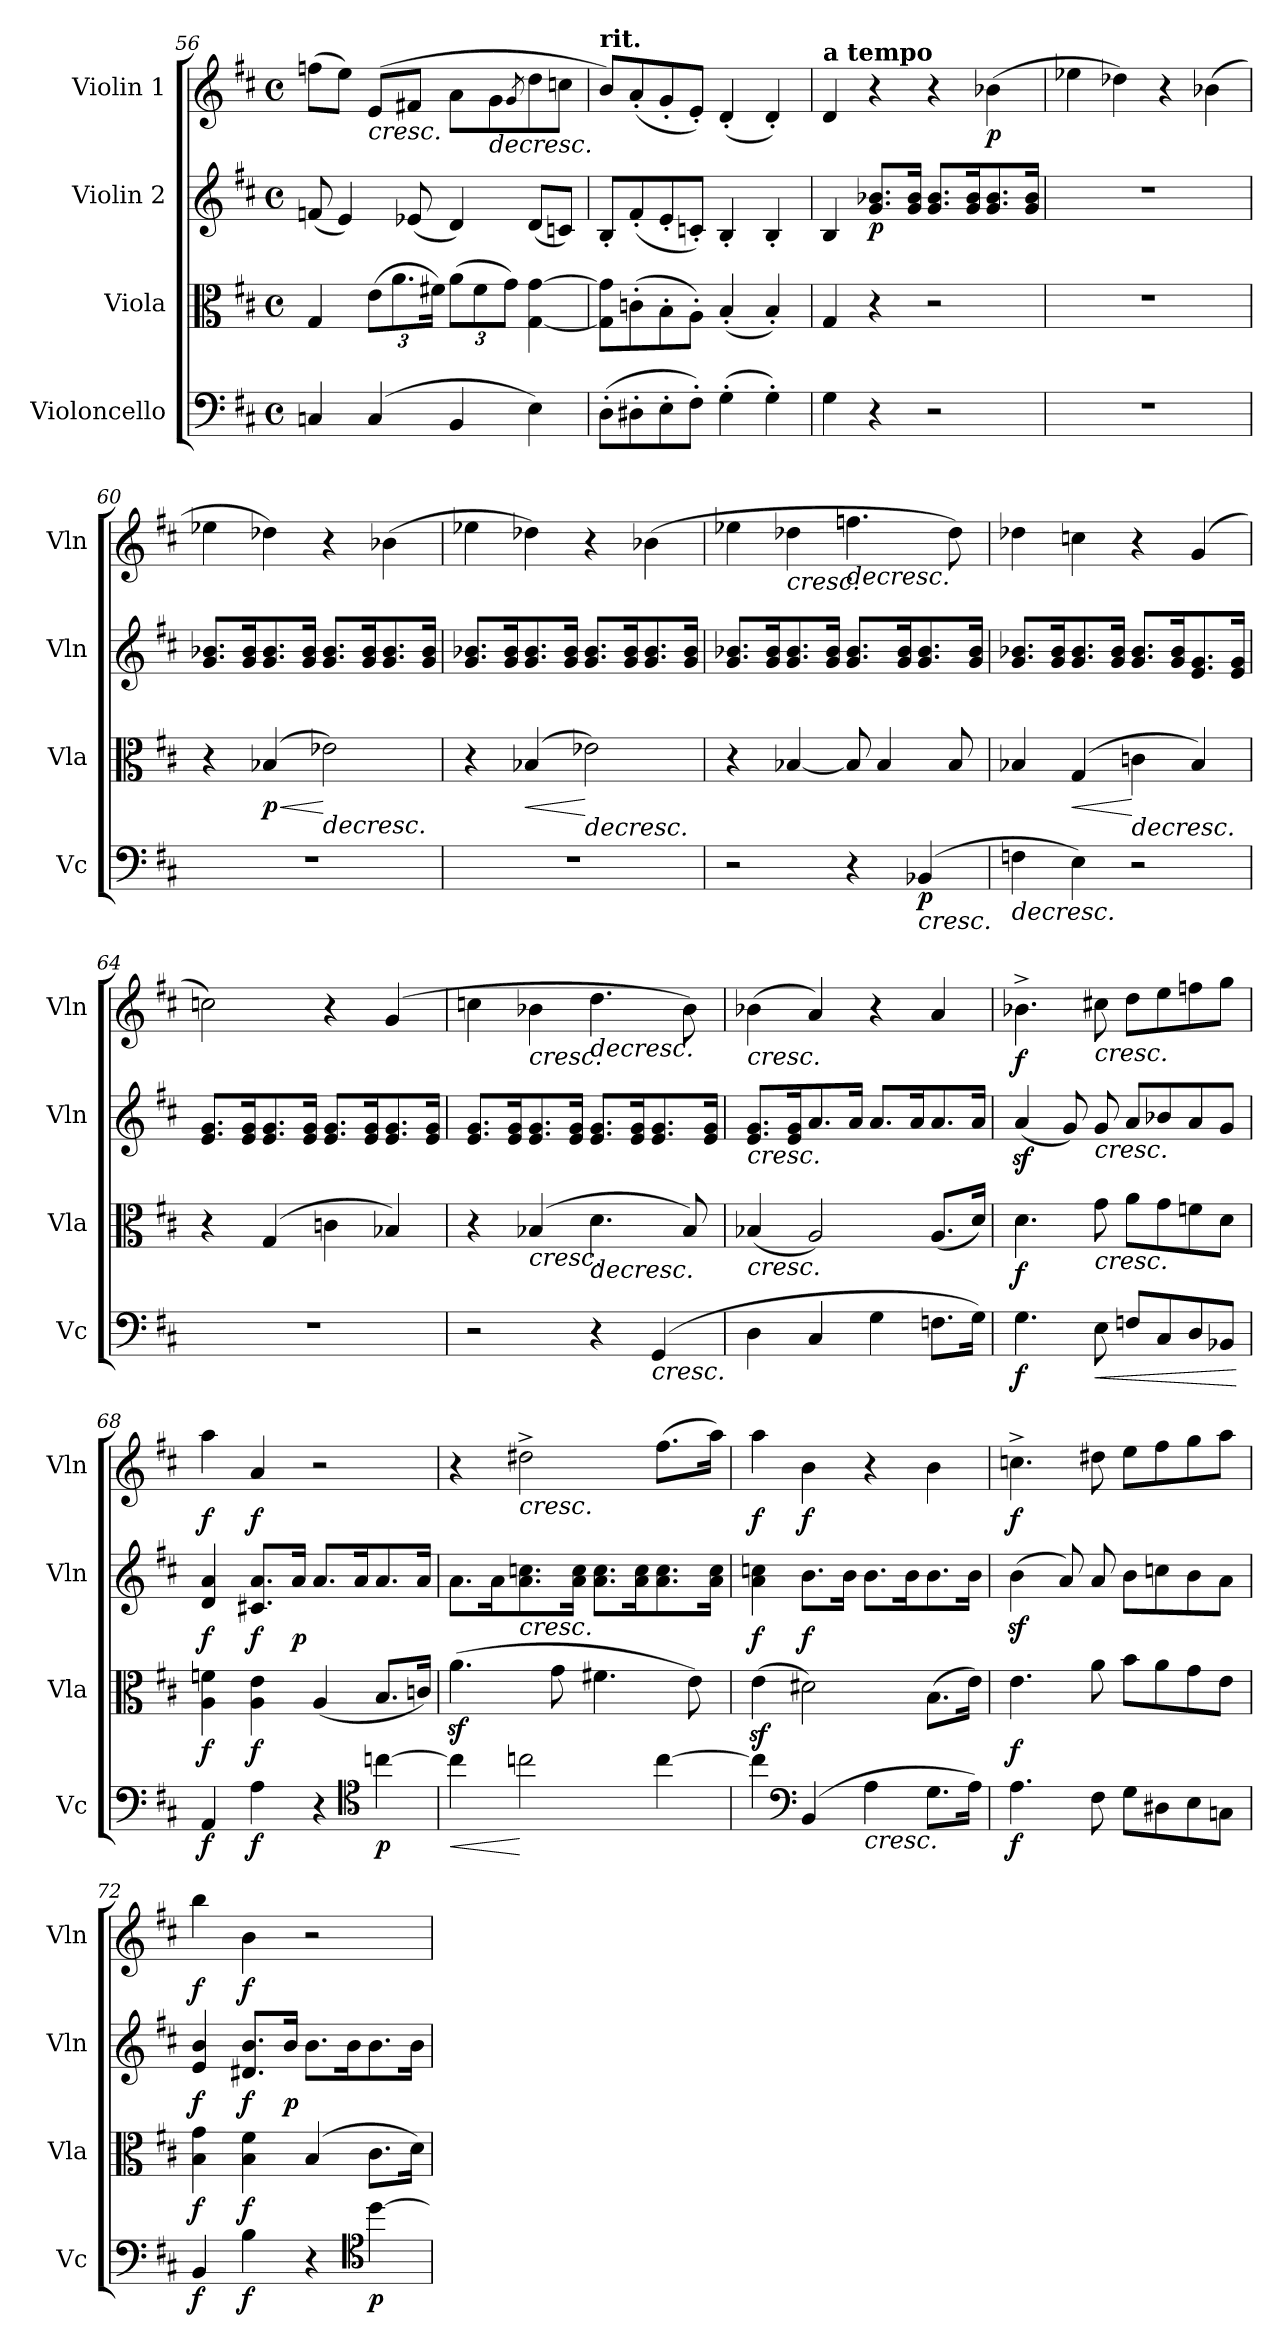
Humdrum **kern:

**kern	**dynam	**kern	**dynam	**kern	**dynam	**kern	**dynam
*part4	*part4	*part3	*part3	*part2	*part2	*part1	*part1
*staff4	*staff4	*staff3	*staff3	*staff2	*staff2	*staff1	*staff1
*I"Violoncello	*	*I"Viola	*	*I"Violin 2	*	*I"Violin 1	*
*I'Vc	*	*I'Vla	*	*I'Vln	*	*I'Vln	*
!!LO:LB:g=z
*clefF4	*	*clefC3	*	*clefG2	*	*clefG2	*
*k[f#c#]	*	*k[f#c#]	*	*k[f#c#]	*	*k[f#c#]	*
*M4/4	*	*M4/4	*	*M4/4	*	*M4/4	*
*met(c)	*	*met(c)	*	*met(c)	*	*met(c)	*
=56	=56	=56	=56	=56	=56	=56	=56
4Cn/	.	4G/	.	(8fn/	.	(8ffn\L	.
.	.	.	.	4e/)	.	8ee\J)	.
*	*	*Xbrackettup	*	*	*	*	*
!	!	!	!	!	!	!	!LO:HP:b
(4C/	.	(12e\L	.	.	.	(8e/L	<
.	.	12.a\	.	.	.	.	.
.	.	.	.	(8e-X/	.	8f#X/J	.
.	.	24f#X\Jk)	.	.	.	.	.
4BB/	.	(12a\L	.	4d/)	.	8a\L	.
.	.	12f#\	.	.	.	.	.
!	!	!	!	!	!	!	!LO:HP:b
.	.	.	.	.	.	8g\	>
.	.	12g\J)	.	.	.	.	.
.	.	.	.	.	.	8qg/	.
4E\)	.	[4G\ [4g\	.	(8d/L	.	8dd\	.
.	.	.	.	8cn/J)	.	8ccn\J	.
.	.	.	.	.	.	.	[
=57	=57	=57	=57	=57	=57	=57	=57
!	!	!	!	!	!	!LO:TX:a:B:t=rit.	!
(8D'\L	.	8G\] 8g\]L	.	8B'/L	.	8b/L)	.
8D#X'\	.	(8cn'\	.	(8f#'/	.	(8a'/	.
8E'\	.	8B'\	.	8e'/	.	8g'/	.
8F#'\J)	.	8A'\J)	.	8cn'/J)	.	8e'/J)	.
(4G'\	.	(4B'/	.	4B'/	.	(4d'/	.
4G'\)	.	4B'/)	.	4B'/	.	4d'/)	.
=58	=58	=58	=58	=58	=58	=58	=58
!	!	!	!	!	!	!LO:TX:a:B:t=a tempo	!
4G\	.	4G/	.	4B/	.	4d/	.
!	!	!	!	!	!LO:DY:b	!	!
4r	.	4r	.	8.g/ 8.b-X/L	p	4r	.
.	.	.	.	16g/ 16b-/Jk	.	.	.
2r	.	2r	.	8.g/ 8.b-/L	.	4r	.
.	.	.	.	16g/ 16b-/K	.	.	.
!	!	!	!	!	!	!	!LO:DY:b
.	.	.	.	8.g/ 8.b-/	.	(4b-X\	p
.	.	.	.	16g/ 16b-/Jk	.	.	.
=59	=59	=59	=59	=59	=59	=59	=59
1r	.	1r	.	1r	.	4ee-X\	.
.	.	.	.	.	.	4dd-X\)	.
.	.	.	.	.	.	4r	.
.	.	.	.	.	.	(4b-X\	.
=60	=60	=60	=60	=60	=60	=60	=60
1r	.	4r	.	8.g/ 8.b-X/L	.	4ee-X\	.
.	.	.	.	16g/ 16b-/K	.	.	.
!	!	!	!LO:HP:b	!	!	!	!
!	!	!	!LO:DY:n=1:b	!	!	!	!
.	.	(4B-X/	< p	8.g/ 8.b-/	.	4dd-X\)	.
.	.	.	.	16g/ 16b-/Jk	.	.	.
!	!	!	!LO:HP:n=1:b	!	!	!	!
.	.	2e-X\)	[ >	8.g/ 8.b-/L	.	4r	.
.	.	.	.	16g/ 16b-/K	.	.	.
.	.	.	.	8.g/ 8.b-/	.	(4b-X\	.
.	.	.	.	16g/ 16b-/Jk	.	.	.
=61	=61	=61	=61	=61	=61	=61	=61
1r	.	4r	.	8.g/ 8.b-X/L	.	4ee-X\	.
.	.	.	.	16g/ 16b-/K	.	.	.
!	!	!	!LO:HP:b	!	!	!	!
.	.	(4B-X/	<	8.g/ 8.b-/	.	4dd-X\)	.
.	.	.	.	16g/ 16b-/Jk	.	.	.
!	!	!	!LO:HP:n=1:b	!	!	!	!
.	.	2e-X\)	] [ >	8.g/ 8.b-/L	.	4r	.
.	.	.	.	16g/ 16b-/K	.	.	.
.	.	.	.	8.g/ 8.b-/	.	(4b-X\	.
.	.	.	.	16g/ 16b-/Jk	.	.	.
!!LO:PB:g=z
=62	=62	=62	=62	=62	=62	=62	=62
2r	.	4r	.	8.g/ 8.b-X/L	.	4ee-X\	.
.	.	.	.	16g/ 16b-/K	.	.	.
!	!	!	!	!	!	!	!LO:HP:b
.	.	[4B-X/	.	8.g/ 8.b-/	.	4dd-X\	<
.	.	.	.	16g/ 16b-/Jk	.	.	.
!	!	!	!	!	!	!	!LO:HP:n=1:b
4r	.	8B-/]	.	8.g/ 8.b-/L	.	4.ffn\	] >
.	.	4B-/	.	.	.	.	.
.	.	.	.	16g/ 16b-/K	.	.	.
!	!LO:HP:b	!	!	!	!	!	!
!	!LO:DY:n=1:b	!	!	!	!	!	!
(4BB-X/	< p	.	.	8.g/ 8.b-/	.	.	.
.	.	8B-/	.	.	.	8dd-\)	[
.	.	.	.	16g/ 16b-/Jk	.	.	.
!!LO:LB:g=z
=63	=63	=63	=63	=63	=63	=63	=63
!	!LO:HP:b	!	!	!	!	!	!
4Fn\	>	4B-X/	.	8.g/ 8.b-X/L	.	4dd-X\	.
.	.	.	.	16g/ 16b-/K	.	.	.
!	!	!	!LO:HP:b	!	!	!	!
4E\)	[	(4G/	<	8.g/ 8.b-/	.	4ccn\	.
.	.	.	.	16g/ 16b-/Jk	.	.	.
!	!	!	!LO:HP:n=1:b	!	!	!	!
2r	.	4cn\	] [ >	8.g/ 8.b-/L	.	4r	.
.	.	.	.	16g/ 16b-/K	.	.	.
.	.	4B-/)	.	8.e/ 8.g/	.	(4g/	.
.	.	.	.	16e/ 16g/Jk	.	.	.
=64	=64	=64	=64	=64	=64	=64	=64
1r	.	4r	.	8.e/ 8.g/L	.	2ccn\)	.
.	.	.	.	16e/ 16g/K	.	.	.
.	.	(4G/	.	8.e/ 8.g/	.	.	.
.	.	.	.	16e/ 16g/Jk	.	.	.
.	.	4cn\	.	8.e/ 8.g/L	.	4r	.
.	.	.	.	16e/ 16g/K	.	.	.
.	.	4B-X/)	.	8.e/ 8.g/	.	(4g/	.
.	.	.	.	16e/ 16g/Jk	.	.	.
=65	=65	=65	=65	=65	=65	=65	=65
2r	.	4r	.	8.e/ 8.g/L	.	4ccn\	.
.	.	.	.	16e/ 16g/K	.	.	.
!	!	!	!LO:HP:b	!	!	!	!LO:HP:b
.	.	(4B-X/	<	8.e/ 8.g/	.	4b-X\	<
.	.	.	.	16e/ 16g/Jk	.	.	.
!	!	!	!LO:HP:n=1:b	!	!	!	!LO:HP:n=1:b
4r	.	4.d\	] >	8.e/ 8.g/L	.	4.dd\	] >
.	.	.	.	16e/ 16g/K	.	.	.
!	!LO:HP:b	!	!	!	!	!	!
(4GG/	<	.	.	8.e/ 8.g/	.	.	.
.	.	8B-/)	[	.	.	8b-\)	[
.	.	.	.	16e/ 16g/Jk	.	.	.
=66	=66	=66	=66	=66	=66	=66	=66
!	!	!	!	!	!	!LO:TX:b:i:t=cresc.	!
!	!	!	!	!LO:TX:b:i:t=cresc.	!	!	!
!	!	!LO:TX:b:i:t=cresc.	!	!	!	!	!
4D\	.	(4B-X/	.	8.e/ 8.g/L	.	(4b-X\	.
.	.	.	.	16e/ 16g/K	.	.	.
4C#/	.	2A/)	.	8.a/	.	4a/)	.
.	.	.	.	16a/Jk	.	.	.
4G\	]	.	.	8.a/L	.	4r	.
.	.	.	.	16a/K	.	.	.
8.Fn\L	.	(8.A/L	.	8.a/	.	4a/	.
16G\Jk)	.	16d/Jk)	.	16a/Jk	.	.	.
=67	=67	=67	=67	=67	=67	=67	=67
!	!LO:DY:b	!	!LO:DY:b	!	!	!	!LO:DY:b
4.G\	f	4.d\	f	(4az</	.	4.b-X^\	f
.	.	.	.	8g/)	.	.	.
!	!LO:HP:b	!	!LO:HP:b	!	!LO:HP:b	!	!LO:HP:b
8E\	<	8g\	<	8g/	<	8cc#X\	<
8Fn/L	.	8a\L	.	8a/L	.	8dd\L	.
8C#/	.	8g\	.	8b-X/	.	8ee\	.
8D/	.	8fn\	.	8a/	.	8ffn\	.
8BB-X/J	.	8d\J	.	8g/J	.	8gg\J	.
.	[	.	]	.	.	.	]
!!LO:LB:g=z
=68	=68	=68	=68	=68	=68	=68	=68
!	!LO:DY:b	!	!LO:DY:b	!	!LO:DY:b	!	!LO:DY:b
4AA/	f	4A\ 4fn\	f	4d/ 4a/	f	4aa\	f
!	!LO:DY:b	!	!LO:DY:b	!	!LO:DY:b	!	!LO:DY:b
4A\	f	4A\ 4e\	f	8.c#X/ 8.a/L	f	4a/	f
!	!	!	!	!	!LO:DY:b	!	!
.	.	.	.	16a/Jk	p	.	.
4r	.	(4A/	.	8.a/L	.	2r	.
.	.	.	.	16a/K	.	.	.
*clefC4	*	*	*	*	*	*	*
!	!LO:DY:b	!	!	!	!	!	!
[4ccn\	p	8.B/L	.	8.a/	.	.	.
.	.	16cn/Jk)	.	16a/Jk	.	.	.
=69	=69	=69	=69	=69	=69	=69	=69
!	!LO:HP:b	!	!	!	!	!	!
4cc\]	<	(4.az<\	.	8.a\L	.	4r	.
.	.	.	.	16a\K	.	.	.
!	!	!	!	!	!	!LO:TX:b:i:t=cresc.	!
!	!	!	!	!LO:TX:b:i:t=cresc.	!	!	!
2ccn\	[	.	.	8.a\ 8.ccn\	.	2dd#X^\	.
.	.	8g\	.	.	.	.	.
.	.	.	.	16a\ 16cc\Jk	.	.	.
.	.	4.f#X\	.	8.a\ 8.cc\L	.	.	.
.	.	.	.	16a\ 16cc\K	.	.	.
[4cc\	.	.	.	8.a\ 8.cc\	.	(8.ff#\L	.
.	.	8e\)	.	.	.	.	.
.	.	.	.	16a\ 16cc\Jk	.	16aa\Jk)	.
=70	=70	=70	=70	=70	=70	=70	=70
!	!	!	!	!	!LO:DY:b	!	!LO:DY:b
4cc\]	.	(4ez<\	.	4a\ 4ccn\	f	4aa\	f
*clefF4	*	*	*	*	*	*	*
!	!	!	!	!	!LO:DY:b	!	!LO:DY:b
(4BB/	.	2d#X\)	.	8.b\L	f	4b\	f
.	.	.	.	16b\Jk	.	.	.
!	!LO:HP:n=1:b	!	!	!	!	!	!
4A\	[ <	.	.	8.b\L	.	4r	.
.	.	.	.	16b\K	.	.	.
8.G\L	.	(8.B\L	.	8.b\	.	4b\	.
16A\Jk)	.	16e\Jk)	.	16b\Jk	.	.	.
=71	=71	=71	=71	=71	=71	=71	=71
!	!LO:DY:b	!	!LO:DY:b	!	!	!	!LO:DY:b
4.A\	f	4.e\	f	(4bz<\	.	4.ccn^\	f
.	.	.	.	8a/)	.	.	.
8F#\	.	8a\	.	8a/	.	8dd#X\	.
8G\L	.	8b\L	.	8b\L	.	8ee\L	.
8D#X\	.	8a\	.	8ccn\	.	8ff#\	.
8E\	.	8g\	.	8b\	.	8gg\	.
8Cn\J	.	8e\J	.	8a\J	.	8aa\J	.
.	[	.	[	.	[	.	[
=72	=72	=72	=72	=72	=72	=72	=72
!	!LO:DY:b	!	!LO:DY:b	!	!LO:DY:b	!	!LO:DY:b
4BB/	f	4B\ 4g\	f	4e/ 4b/	f	4bb\	f
!	!LO:DY:b	!	!LO:DY:b	!	!LO:DY:b	!	!LO:DY:b
4B\	f	4B\ 4f#\	f	8.d#X/ 8.b/L	f	4b\	f
!	!	!	!	!	!LO:DY:b	!	!
.	.	.	.	16b/Jk	p	.	.
4r	.	(4B/	.	8.b\L	.	2r	.
.	.	.	.	16b\K	.	.	.
*clefC4	*	*	*	*	*	*	*
!	!LO:DY:b	!	!	!	!	!	!
[4dd\	p	8.c#\L	.	8.b\	.	.	.
.	.	16d\Jk)	.	16b\Jk	.	.	.
=	=	=	=	=	=	=	=
*-	*-	*-	*-	*-	*-	*-	*-
